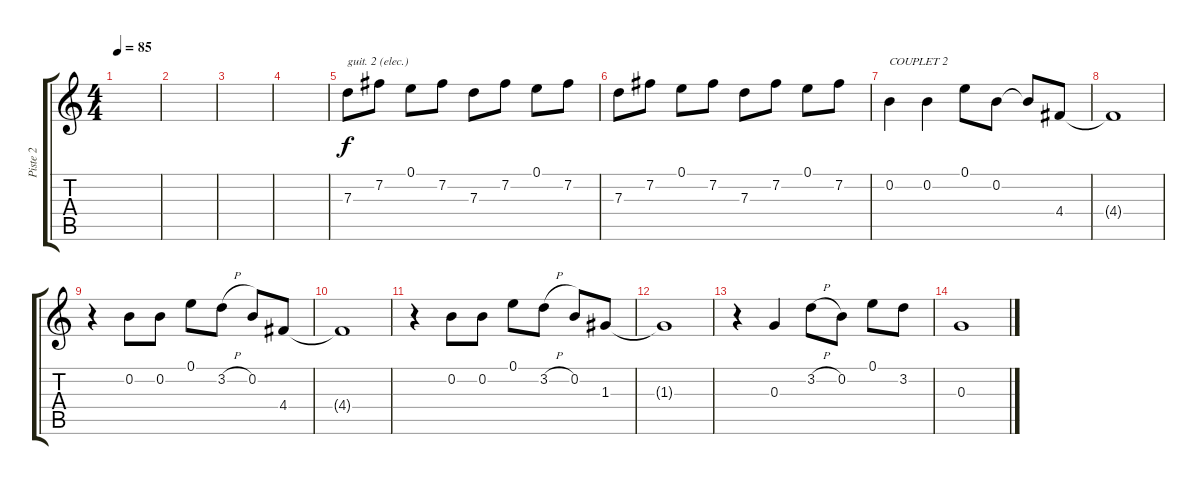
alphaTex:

\track ("Piste 2" "Piste 2") {instrument acousticguitarnylon}
\staff {score tabs}
\tuning (E4 B3 G3 D3 A2 E2) {hide}
\ts (4 4)
\tempo 85
\clef g2
\ks c
|
|
|
|
7.3.8{txt "guit. 2 (elec.)"} 7.2.8 0.1.8 7.2.8 7.3.8 7.2.8 0.1.8 7.2.8 |
7.3.8 7.2.8 0.1.8 7.2.8 7.3.8 7.2.8 0.1.8 7.2.8 |
0.2.4{txt "COUPLET 2"} 0.2.4 0.1.8 0.2.8 0.2{t}.8 4.4.8 |
4.4{t}.1 |
r.4 0.2.8 0.2.8 0.1.8 3.2{h}.8 0.2.8 4.4.8 |
4.4{t}.1 |
r.4 0.2.8 0.2.8 0.1.8 3.2{h}.8 0.2.8 1.3.8 |
1.3{t}.1 |
r.4 0.3.4 3.2{h}.8 0.2.8 0.1.8 3.2.8 |
0.3.1
